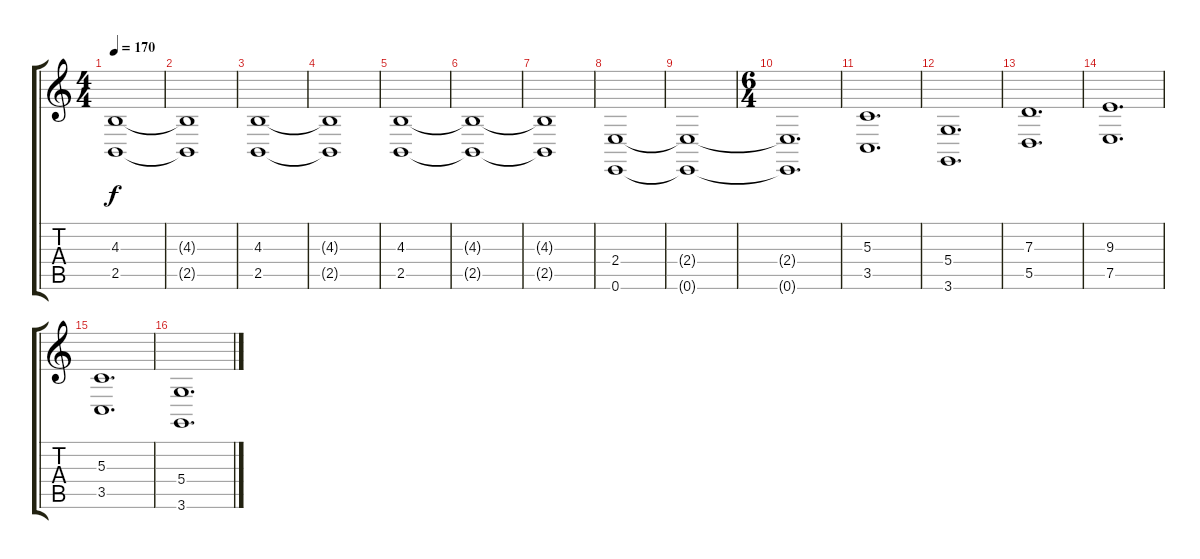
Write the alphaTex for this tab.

\track "" {instrument stringensemble1}
\staff {score tabs}
\tuning (E4 B3 G3 D3 A2 E2) {hide}
\ts (4 4)
\tempo 170
\clef g2
\ks c
(4.3 2.5).1{dy f} |
(4.3{t} 2.5{t}).1 |
(4.3 2.5).1 |
(4.3{t} 2.5{t}).1 |
(4.3 2.5).1 |
(4.3{t} 2.5{t}).1 |
(4.3{t} 2.5{t}).1 |
(2.4 0.6).1{volume 13} |
(2.4{t} 0.6{t}).1 |
\ts (6 4)
(2.4{t} 0.6{t}).1{d} |
(5.3 3.5).1{d} |
(5.4 3.6).1{d} |
(7.3 5.5).1{d} |
(9.3 7.5).1{d} |
(5.3 3.5).1{d} |
(5.4 3.6).1{d}
